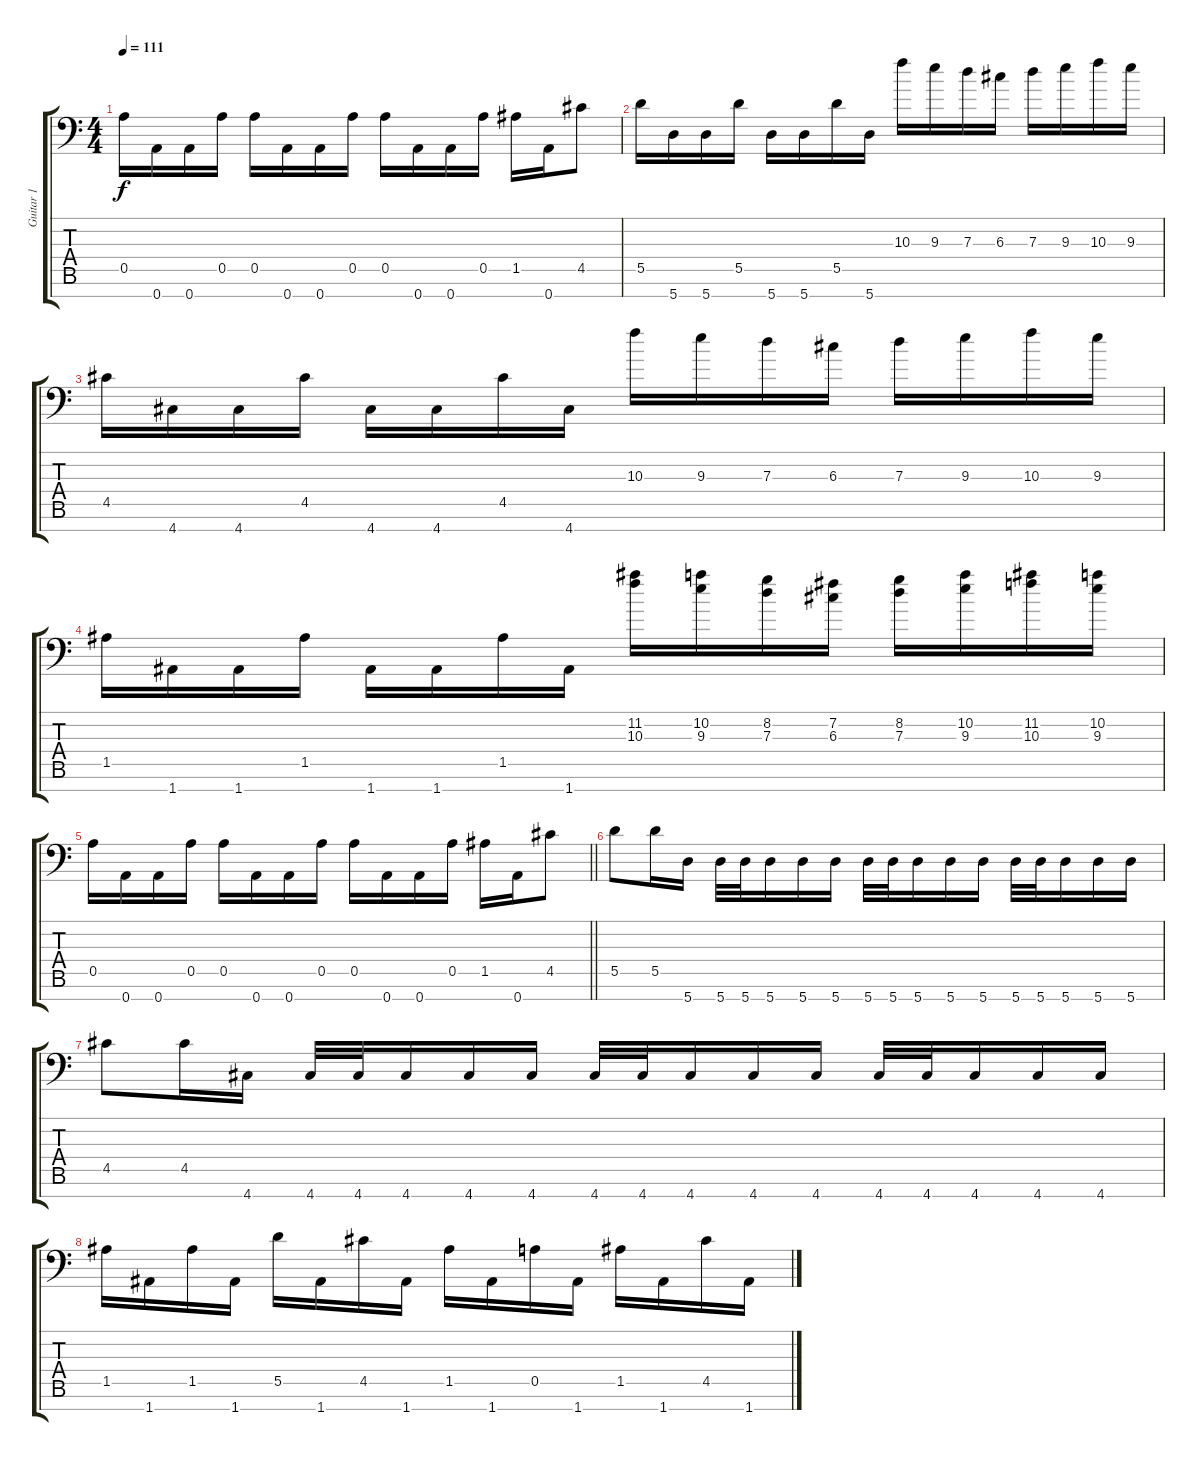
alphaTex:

\track ("Guitar 1" "Guitar 1") {mute instrument distortionguitar}
\staff {score tabs}
\tuning (E4 B3 G3 D3 A2 E2 A1) {hide}
\ts (4 4)
\tempo 111
\clef f4
\ks c
0.5.16{dy f} 0.7.16 0.7.16 0.5.16 0.5.16 0.7.16 0.7.16 0.5.16 0.5.16 0.7.16 0.7.16 0.5.16 1.5.16 0.7.16 4.5.8 |
5.5.16 5.7.16 5.7.16 5.5.16 5.7.16 5.7.16 5.5.16 5.7.16 10.3.16 9.3.16 7.3.16 6.3.16 7.3.16 9.3.16 10.3.16 9.3.16 |
4.5.16 4.7.16 4.7.16 4.5.16 4.7.16 4.7.16 4.5.16 4.7.16 10.3.16 9.3.16 7.3.16 6.3.16 7.3.16 9.3.16 10.3.16 9.3.16 |
1.5.16 1.7.16 1.7.16 1.5.16 1.7.16 1.7.16 1.5.16 1.7.16 (11.2 10.3).16 (10.2 9.3).16 (8.2 7.3).16 (7.2 6.3).16 (8.2 7.3).16 (10.2 9.3).16 (11.2 10.3).16 (10.2 9.3).16 |
\barLineRight lightlight
0.5.16 0.7.16 0.7.16 0.5.16 0.5.16 0.7.16 0.7.16 0.5.16 0.5.16 0.7.16 0.7.16 0.5.16 1.5.16 0.7.16 4.5.8 |
5.5.8 5.5.16 5.7.16 5.7.32 5.7.32 5.7.16 5.7.16 5.7.16 5.7.32 5.7.32 5.7.16 5.7.16 5.7.16 5.7.32 5.7.32 5.7.16 5.7.16 5.7.16 |
4.5.8 4.5.16 4.7.16 4.7.32 4.7.32 4.7.16 4.7.16 4.7.16 4.7.32 4.7.32 4.7.16 4.7.16 4.7.16 4.7.32 4.7.32 4.7.16 4.7.16 4.7.16 |
1.5.16 1.7.16 1.5.16 1.7.16 5.5.16 1.7.16 4.5.16 1.7.16 1.5.16 1.7.16 0.5.16 1.7.16 1.5.16 1.7.16 4.5.16 1.7.16
